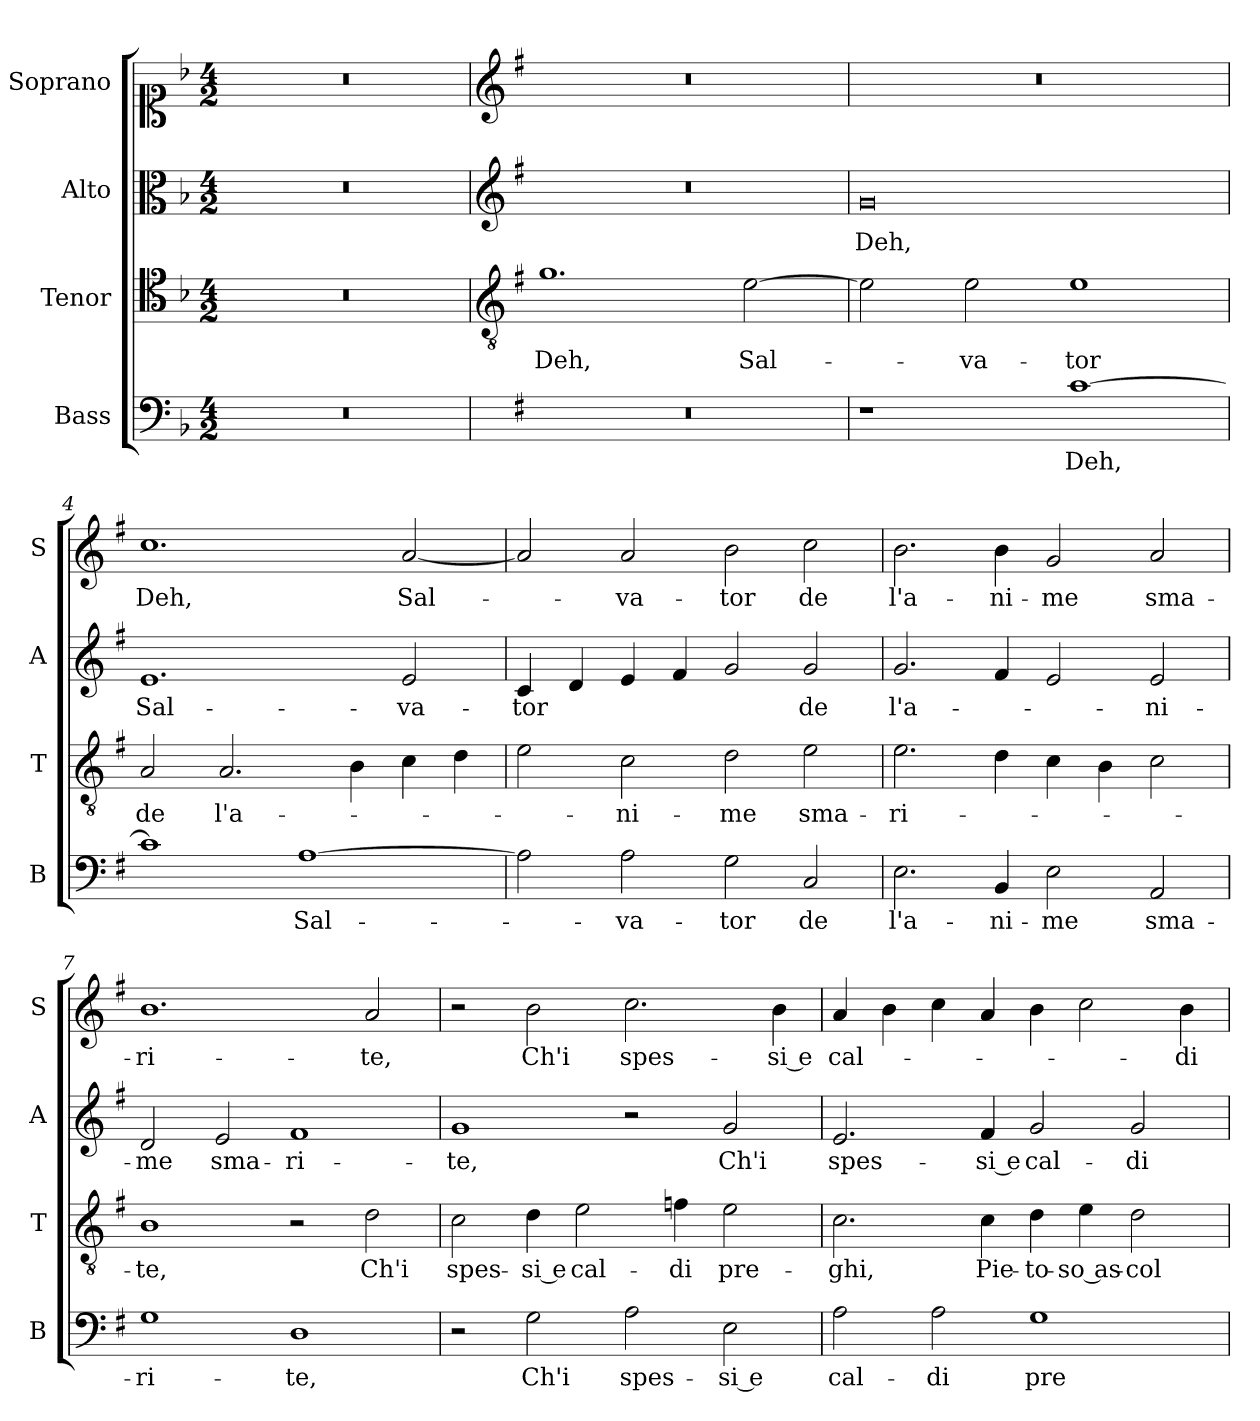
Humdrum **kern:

**kern	**text	**kern	**text	**kern	**text	**kern	**text
*part4	*part4	*part3	*part3	*part2	*part2	*part1	*part1
*staff4	*staff4	*staff3	*staff3	*staff2	*staff2	*staff1	*staff1
*I"Bass	*	*I"Tenor	*	*I"Alto	*	*I"Soprano	*
*I'B	*	*I'T	*	*I'A	*	*I'S	*
*clefF4	*	*clefC4	*	*clefC3	*	*clefC1	*
*k[b-]	*	*k[b-]	*	*k[b-]	*	*k[b-]	*
*F:	*	*F:	*	*F:	*	*F:	*
*M4/2	*	*M4/2	*	*M4/2	*	*M4/2	*
=1	=1	=1	=1	=1	=1	=1	=1
0r	.	0r	.	0r	.	0r	.
=2	=2	=2	=2	=2	=2	=2	=2
*	*	*clefGv2	*	*clefG2	*	*clefG2	*
*k[f#]	*	*k[f#]	*	*k[f#]	*	*k[f#]	*
*G:	*	*G:	*	*G:	*	*G:	*
!	!	!	!LO:LY:b	!	!	!	!
0r	.	1.g	Deh,	0r	.	0r	.
!	!	!	!LO:LY:b	!	!	!	!
.	.	[2e\	Sal-	.	.	.	.
=3	=3	=3	=3	=3	=3	=3	=3
!	!	!	!	!	!LO:LY:b	!	!
1r	.	2e\]	.	0g	Deh,	0r	.
!	!	!	!LO:LY:b	!	!	!	!
.	.	2e\	-va-	.	.	.	.
!	!LO:LY:b	!	!LO:LY:b	!	!	!	!
[1c	Deh,	1e	-tor	.	.	.	.
=4	=4	=4	=4	=4	=4	=4	=4
!	!	!	!LO:LY:b	!	!LO:LY:b	!	!LO:LY:b
1c]	.	2A/	de	1.e	Sal-	1.cc	Deh,
!	!	!	!LO:LY:b	!	!	!	!
.	.	2.A/	l'a-	.	.	.	.
!	!LO:LY:b	!	!	!	!	!	!
[1A	Sal-	.	.	.	.	.	.
.	.	4B\	.	.	.	.	.
!	!	!	!	!	!LO:LY:b	!	!LO:LY:b
.	.	4c\	.	2e/	-va-	[2a/	Sal-
.	.	4d\	.	.	.	.	.
!!LO:LB:g=z
=5	=5	=5	=5	=5	=5	=5	=5
!	!	!	!	!	!LO:LY:b	!	!
2A\]	.	2e\	.	4c/	-tor	2a/]	.
.	.	.	.	4d/	.	.	.
!	!LO:LY:b	!	!LO:LY:b	!	!	!	!LO:LY:b
2A\	-va-	2c\	-ni-	4e/	.	2a/	-va-
.	.	.	.	4f#/	.	.	.
!	!LO:LY:b	!	!LO:LY:b	!	!	!	!LO:LY:b
2G\	-tor	2d\	-me	2g/	.	2b\	-tor
!	!LO:LY:b	!	!LO:LY:b	!	!LO:LY:b	!	!LO:LY:b
2C/	de	2e\	sma-	2g/	de	2cc\	de
=6	=6	=6	=6	=6	=6	=6	=6
!	!LO:LY:b	!	!LO:LY:b	!	!LO:LY:b	!	!LO:LY:b
2.E\	l'a-	2.e\	-ri-	2.g/	l'a-	2.b\	l'a-
!	!LO:LY:b	!	!	!	!	!	!LO:LY:b
4BB/	-ni-	4d\	.	4f#/	.	4b\	-ni-
!	!LO:LY:b	!	!	!	!	!	!LO:LY:b
2E\	-me	4c\	.	2e/	.	2g/	-me
.	.	4B\	.	.	.	.	.
!	!LO:LY:b	!	!	!	!LO:LY:b	!	!LO:LY:b
2AA/	sma-	2c\	.	2e/	-ni-	2a/	sma-
=7	=7	=7	=7	=7	=7	=7	=7
!	!LO:LY:b	!	!LO:LY:b	!	!LO:LY:b	!	!LO:LY:b
1G	-ri-	1B	-te,	2d/	-me	1.b	-ri-
!	!	!	!	!	!LO:LY:b	!	!
.	.	.	.	2e/	sma-	.	.
!	!LO:LY:b	!	!	!	!LO:LY:b	!	!
1D	-te,	2r	.	1f#	-ri-	.	.
!	!	!	!LO:LY:b	!	!	!	!LO:LY:b
.	.	2d\	Ch'i	.	.	2a/	-te,
=8	=8	=8	=8	=8	=8	=8	=8
!	!	!	!LO:LY:b	!	!LO:LY:b	!	!
2r	.	2c\	spes-	1g	-te,	2r	.
!	!LO:LY:b	!	!LO:LY:b	!	!	!	!LO:LY:b
2G\	Ch'i	4d\	-si e	.	.	2b\	Ch'i
!	!	!	!LO:LY:b	!	!	!	!
.	.	2e\	cal-	.	.	.	.
!	!LO:LY:b	!	!	!	!	!	!LO:LY:b
2A\	spes-	.	.	2r	.	2.cc\	spes-
!	!	!	!LO:LY:b	!	!	!	!
.	.	4fn\	-di	.	.	.	.
!	!LO:LY:b	!	!LO:LY:b	!	!LO:LY:b	!	!
2E\	-si e	2e\	pre-	2g/	Ch'i	.	.
!	!	!	!	!	!	!	!LO:LY:b
.	.	.	.	.	.	4b\	-si e
!!LO:PB:g=z
=9	=9	=9	=9	=9	=9	=9	=9
!	!LO:LY:b	!	!LO:LY:b	!	!LO:LY:b	!	!LO:LY:b
2A\	cal-	2.c\	-ghi,	2.e/	spes-	4a/	cal-
.	.	.	.	.	.	4b\	.
!	!LO:LY:b	!	!	!	!	!	!
2A\	-di	.	.	.	.	4cc\	.
!	!	!	!LO:LY:b	!	!LO:LY:b	!	!
.	.	4c\	Pie-	4f#/	-si e	4a/	.
!	!LO:LY:b	!	!LO:LY:b	!	!LO:LY:b	!	!
1G	pre-	4d\	-to-	2g/	cal-	4b\	.
!	!	!	!LO:LY:b	!	!	!	!
.	.	4e\	-so as-	.	.	2cc\	.
!	!	!	!LO:LY:b	!	!LO:LY:b	!	!
.	.	2d\	-col-	2g/	-di	.	.
!	!	!	!	!	!	!	!LO:LY:b
.	.	.	.	.	.	4b\	-di
=	=	=	=	=	=	=	=
*-	*-	*-	*-	*-	*-	*-	*-
